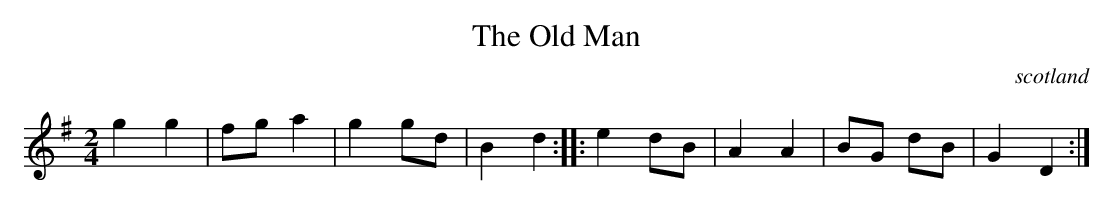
X:1
T:The Old Man
O:scotland
L:1/8
M:2/4
K:G
g2 g2|fg a2|g2 gd|B2 d2::e2 dB|A2 A2|BG dB|G2D2:|
